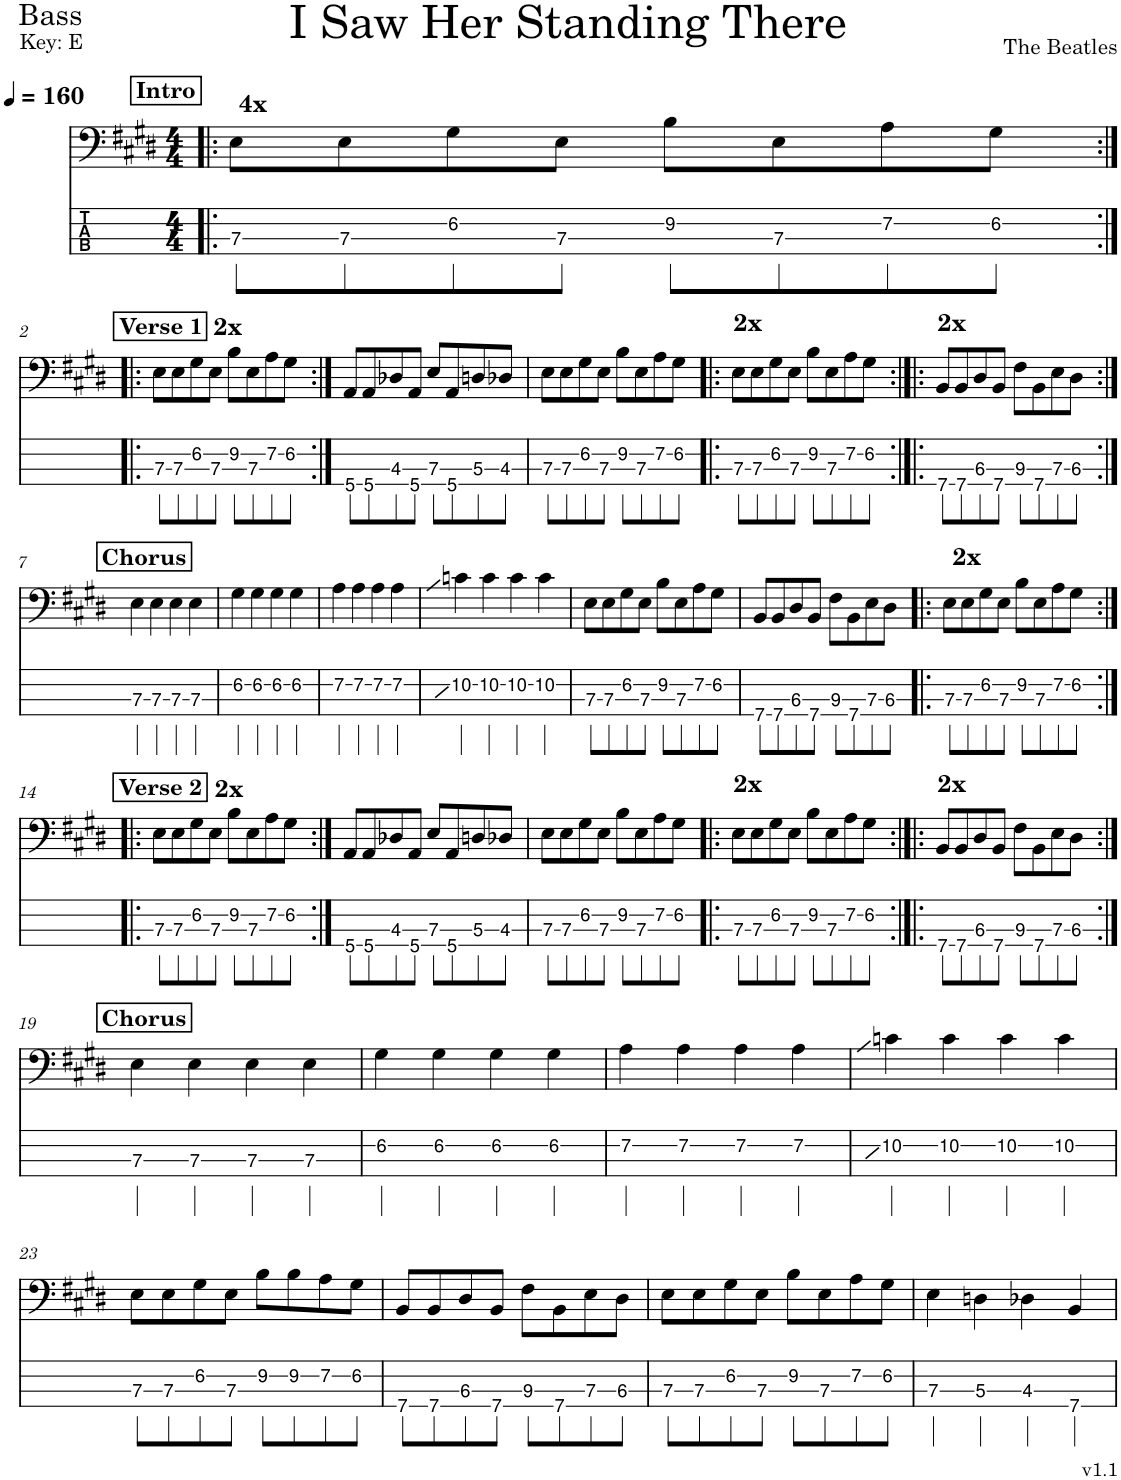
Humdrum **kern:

**kern	**kern
*part1	*part1
*staff2	*staff1
*I"Electric Bass	*
*I'El. B.	*
*stria4	*
*	*clefF4
*Trd7c12	*Trd7c12
*k[f#c#g#d#]	*k[f#c#g#d#]
*M4/4	*M4/4
*MM160	*MM160
!!LO:REH:place=s1:a:B:cj:fs=11:t=Intro
=1!|:	=1!|:
!	!LO:TX:a:B:t=4x
8E\L	8E\L
8E\	8E\
8G#\	8G#\
8E\J	8E\J
8B\L	8B\L
8E\	8E\
8A\	8A\
8G#\J	8G#\J
!!LO:LB:g=z
!!LO:REH:place=s1:a:B:cj:fs=11:t=Verse 1
=2:|!|:	=2:|!|:
8E\L	8E\L
8E\	8E\
8G#X\	8G#\
!	!LO:TX:a:B:t=2x
8E\J	8E\J
8B\L	8B\L
8E\	8E\
8A\	8A\
8G#\J	8G#\J
=3:|!	=3:|!
8AA\L	8AA/L
8AA\	8AA/
8D-\	8D-X/
8AA\J	8AA/J
8E\L	8E/L
8AA\	8AA/
8D\	8Dn/
8D-\J	8D-X/J
=4	=4
8E\L	8E\L
8E\	8E\
8G#\	8G#\
8E\J	8E\J
8B\L	8B\L
8E\	8E\
8A\	8A\
8G#\J	8G#\J
=5!|:	=5!|:
!	!LO:TX:a:B:t=2x
8E\L	8E\L
8E\	8E\
8G#\	8G#\
8E\J	8E\J
8B\L	8B\L
8E\	8E\
8A\	8A\
8G#\J	8G#\J
=6:|!|:	=6:|!|:
!	!LO:TX:a:B:t=2x
8BB\L	8BB/L
8BB\	8BB/
8D#\	8D#/
8BB\J	8BB/J
8F#\L	8F#\L
8BB\	8BB\
8E\	8E\
8D#\J	8D#\J
!!LO:LB:g=z
!!LO:REH:place=s1:a:B:cj:fs=11:t=Chorus
=7:|!	=7:|!
4E\	4E\
4E\	4E\
4E\	4E\
4E\	4E\
=8	=8
4G#\	4G#\
4G#\	4G#\
4G#\	4G#\
4G#\	4G#\
=9	=9
4A\	4A\
4A\	4A\
4A\	4A\
4A\	4A\
=10	=10
4c\	4cn\
4c\	4c\
4c\	4c\
4c\	4c\
=11	=11
8E\L	8E\L
8E\	8E\
8G#\	8G#\
8E\J	8E\J
8B\L	8B\L
8E\	8E\
8A\	8A\
8G#\J	8G#\J
=12	=12
8BB\L	8BB/L
8BB\	8BB/
8D#\	8D#/
8BB\J	8BB/J
8F#\L	8F#\L
8BB\	8BB\
8E\	8E\
8D#\J	8D#\J
=13!|:	=13!|:
8E\L	8E\L
!	!LO:TX:a:B:t=2x
8E\	8E\
8G#\	8G#\
8E\J	8E\J
8B\L	8B\L
8E\	8E\
8A\	8A\
8G#\J	8G#\J
!!LO:LB:g=z
!!LO:REH:place=s1:a:B:cj:fs=11:t=Verse 2
=14:|!|:	=14:|!|:
8E\L	8E\L
8E\	8E\
8G#\	8G#\
!	!LO:TX:a:B:t=2x
8E\J	8E\J
8B\L	8B\L
8E\	8E\
8A\	8A\
8G#\J	8G#\J
=15:|!	=15:|!
8AA\L	8AA/L
8AA\	8AA/
8D-\	8D-X/
8AA\J	8AA/J
8E\L	8E/L
8AA\	8AA/
8D\	8Dn/
8D-\J	8D-X/J
=16	=16
8E\L	8E\L
8E\	8E\
8G#\	8G#\
8E\J	8E\J
8B\L	8B\L
8E\	8E\
8A\	8A\
8G#\J	8G#\J
=17!|:	=17!|:
!	!LO:TX:a:B:t=2x
8E\L	8E\L
8E\	8E\
8G#\	8G#\
8E\J	8E\J
8B\L	8B\L
8E\	8E\
8A\	8A\
8G#\J	8G#\J
=18:|!|:	=18:|!|:
!	!LO:TX:a:B:t=2x
8BB\L	8BB/L
8BB\	8BB/
8D#\	8D#/
8BB\J	8BB/J
8F#\L	8F#\L
8BB\	8BB\
8E\	8E\
8D#\J	8D#\J
!!LO:LB:g=z
!!LO:REH:place=s1:a:B:cj:fs=11:t=Chorus
=19:|!	=19:|!
4E\	4E\
4E\	4E\
4E\	4E\
4E\	4E\
=20	=20
4G#\	4G#\
4G#\	4G#\
4G#\	4G#\
4G#\	4G#\
=21	=21
4A\	4A\
4A\	4A\
4A\	4A\
4A\	4A\
=22	=22
4c\	4cn\
4c\	4c\
4c\	4c\
4c\	4c\
!!LO:LB:g=z
=23	=23
8E\L	8E\L
8E\	8E\
8G#\	8G#\
8E\J	8E\J
8B\L	8B\L
8B\	8B\
8A\	8A\
8G#\J	8G#\J
=24	=24
8BB\L	8BB/L
8BB\	8BB/
8D#\	8D#/
8BB\J	8BB/J
8F#\L	8F#\L
8BB\	8BB\
8E\	8E\
8D#\J	8D#\J
=25	=25
8E\L	8E\L
8E\	8E\
8G#\	8G#\
8E\J	8E\J
8B\L	8B\L
8E\	8E\
8A\	8A\
8G#\J	8G#\J
=26	=26
4E\	4E\
4D\	4Dn\
4D-\	4D-X\
4BB\	4BB/
=	=
*-	*-
